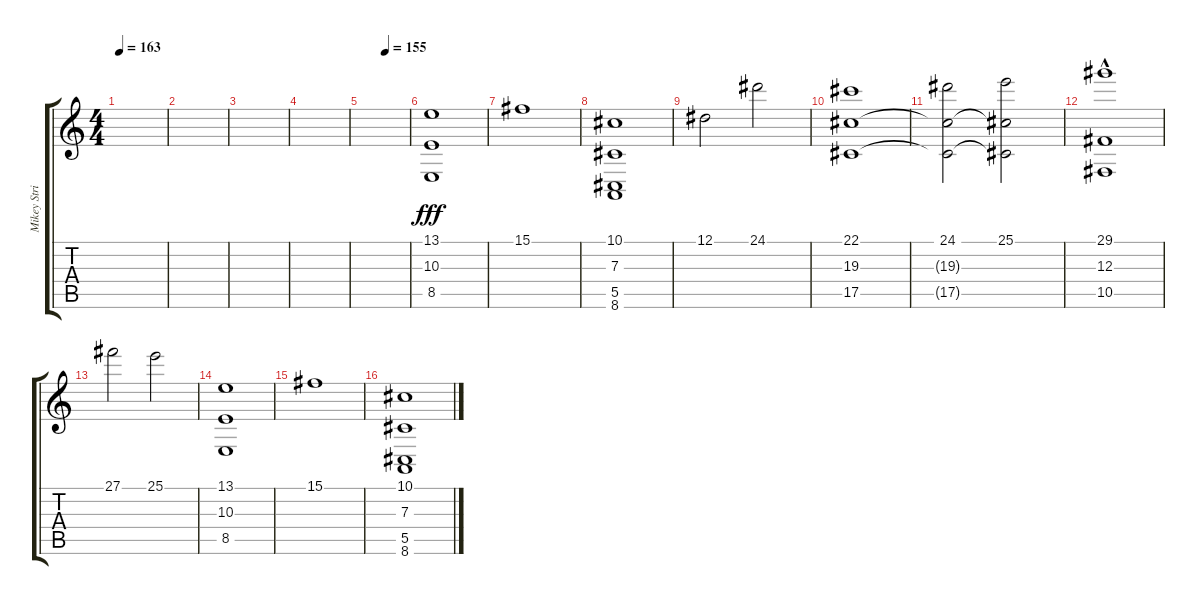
\track ("Mikey Strings" "Mikey Stri") {instrument stringensemble1}
\staff {score tabs}
\tuning (Eb4 Bb3 Gb3 Db3 Ab2 Db2) {hide}
\ts (4 4)
\tempo 163
\clef g2
\ks c
|
|
|
|
\tempo (155 0.5)
|
(13.1 10.3 8.5).1{dy fff} |
15.1.1 |
(10.1 7.3 5.5 8.6).1 |
12.1.2 24.1.2 |
(22.1 19.3 17.5).1 |
(24.1 19.3{t} 17.5{t}).2 (25.1 19.3{t} 17.5{t}).2 |
(29.1{hac} 12.3 10.5).1 |
27.1.2 25.1.2 |
(13.1 10.3 8.5).1 |
15.1.1 |
(10.1 7.3 5.5 8.6).1
